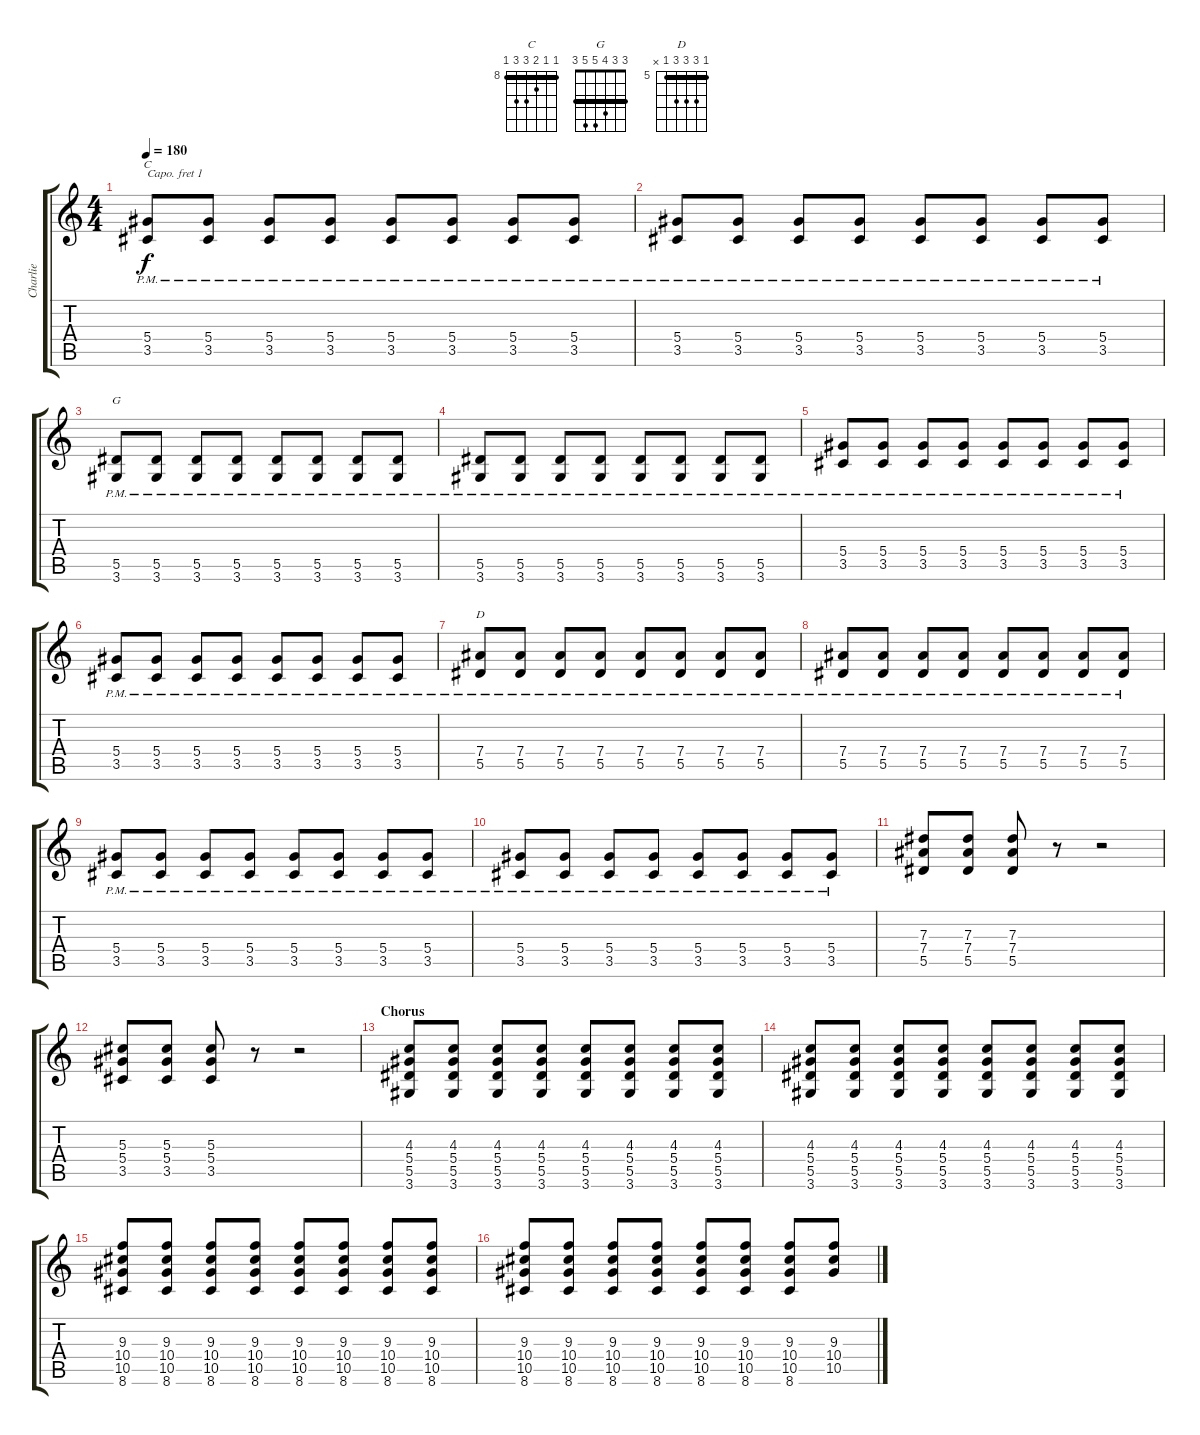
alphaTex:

\track ("Charlie" "Charlie") {instrument distortionguitar}
\staff {score tabs}
\capo 1
\tuning (E4 B3 G3 D3 A2 E2) {hide}
\chord ("C" 8 8 9 10 10 8) {firstfret 8 barre 8}
\chord ("G" 3 3 4 5 5 3) {barre 3}
\chord ("D" 5 7 7 7 5 x) {firstfret 5 barre 5}
\ts (4 4)
\tempo 180
\clef g2
\ks c
(5.4{pm} 3.5{pm}).8{ch "C" dy f} (5.4{pm} 3.5{pm}).8 (5.4{pm} 3.5{pm}).8 (5.4{pm} 3.5{pm}).8 (5.4{pm} 3.5{pm}).8 (5.4{pm} 3.5{pm}).8 (5.4{pm} 3.5{pm}).8 (5.4{pm} 3.5{pm}).8 |
(5.4{pm} 3.5{pm}).8 (5.4{pm} 3.5{pm}).8 (5.4{pm} 3.5{pm}).8 (5.4{pm} 3.5{pm}).8 (5.4{pm} 3.5{pm}).8 (5.4{pm} 3.5{pm}).8 (5.4{pm} 3.5{pm}).8 (5.4{pm} 3.5{pm}).8 |
(5.5{pm} 3.6{pm}).8{ch "G"} (5.5{pm} 3.6{pm}).8 (5.5{pm} 3.6{pm}).8 (5.5{pm} 3.6{pm}).8 (5.5{pm} 3.6{pm}).8 (5.5{pm} 3.6{pm}).8 (5.5{pm} 3.6{pm}).8 (5.5{pm} 3.6{pm}).8 |
(5.5{pm} 3.6{pm}).8 (5.5{pm} 3.6{pm}).8 (5.5{pm} 3.6{pm}).8 (5.5{pm} 3.6{pm}).8 (5.5{pm} 3.6{pm}).8 (5.5{pm} 3.6{pm}).8 (5.5{pm} 3.6{pm}).8 (5.5{pm} 3.6{pm}).8 |
(5.4{pm} 3.5{pm}).8 (5.4{pm} 3.5{pm}).8 (5.4{pm} 3.5{pm}).8 (5.4{pm} 3.5{pm}).8 (5.4{pm} 3.5{pm}).8 (5.4{pm} 3.5{pm}).8 (5.4{pm} 3.5{pm}).8 (5.4{pm} 3.5{pm}).8 |
(5.4{pm} 3.5{pm}).8 (5.4{pm} 3.5{pm}).8 (5.4{pm} 3.5{pm}).8 (5.4{pm} 3.5{pm}).8 (5.4{pm} 3.5{pm}).8 (5.4{pm} 3.5{pm}).8 (5.4{pm} 3.5{pm}).8 (5.4{pm} 3.5{pm}).8 |
(7.4{pm} 5.5{pm}).8{ch "D"} (7.4{pm} 5.5{pm}).8 (7.4{pm} 5.5{pm}).8 (7.4{pm} 5.5{pm}).8 (7.4{pm} 5.5{pm}).8 (7.4{pm} 5.5{pm}).8 (7.4{pm} 5.5{pm}).8 (7.4{pm} 5.5{pm}).8 |
(7.4{pm} 5.5{pm}).8 (7.4{pm} 5.5{pm}).8 (7.4{pm} 5.5{pm}).8 (7.4{pm} 5.5{pm}).8 (7.4{pm} 5.5{pm}).8 (7.4{pm} 5.5{pm}).8 (7.4{pm} 5.5{pm}).8 (7.4{pm} 5.5{pm}).8 |
(5.4{pm} 3.5{pm}).8 (5.4{pm} 3.5{pm}).8 (5.4{pm} 3.5{pm}).8 (5.4{pm} 3.5{pm}).8 (5.4{pm} 3.5{pm}).8 (5.4{pm} 3.5{pm}).8 (5.4{pm} 3.5{pm}).8 (5.4{pm} 3.5{pm}).8 |
(5.4{pm} 3.5{pm}).8 (5.4{pm} 3.5{pm}).8 (5.4{pm} 3.5{pm}).8 (5.4{pm} 3.5{pm}).8 (5.4{pm} 3.5{pm}).8 (5.4{pm} 3.5{pm}).8 (5.4{pm} 3.5{pm}).8 (5.4{pm} 3.5{pm}).8 |
(7.3 7.4 5.5).8 (7.3 7.4 5.5).8 (7.3 7.4 5.5).8 r.8 r.2 |
(5.3 5.4 3.5).8 (5.3 5.4 3.5).8 (5.3 5.4 3.5).8 r.8 r.2 |
\section ("" "Chorus")
(4.3 5.4 5.5 3.6).8 (4.3 5.4 5.5 3.6).8 (4.3 5.4 5.5 3.6).8 (4.3 5.4 5.5 3.6).8 (4.3 5.4 5.5 3.6).8 (4.3 5.4 5.5 3.6).8 (4.3 5.4 5.5 3.6).8 (4.3 5.4 5.5 3.6).8 |
(4.3 5.4 5.5 3.6).8 (4.3 5.4 5.5 3.6).8 (4.3 5.4 5.5 3.6).8 (4.3 5.4 5.5 3.6).8 (4.3 5.4 5.5 3.6).8 (4.3 5.4 5.5 3.6).8 (4.3 5.4 5.5 3.6).8 (4.3 5.4 5.5 3.6).8 |
(9.3 10.4 10.5 8.6).8 (9.3 10.4 10.5 8.6).8 (9.3 10.4 10.5 8.6).8 (9.3 10.4 10.5 8.6).8 (9.3 10.4 10.5 8.6).8 (9.3 10.4 10.5 8.6).8 (9.3 10.4 10.5 8.6).8 (9.3 10.4 10.5 8.6).8 |
(9.3 10.4 10.5 8.6).8 (9.3 10.4 10.5 8.6).8 (9.3 10.4 10.5 8.6).8 (9.3 10.4 10.5 8.6).8 (9.3 10.4 10.5 8.6).8 (9.3 10.4 10.5 8.6).8 (9.3 10.4 10.5 8.6).8 (9.3 10.4 10.5).8
